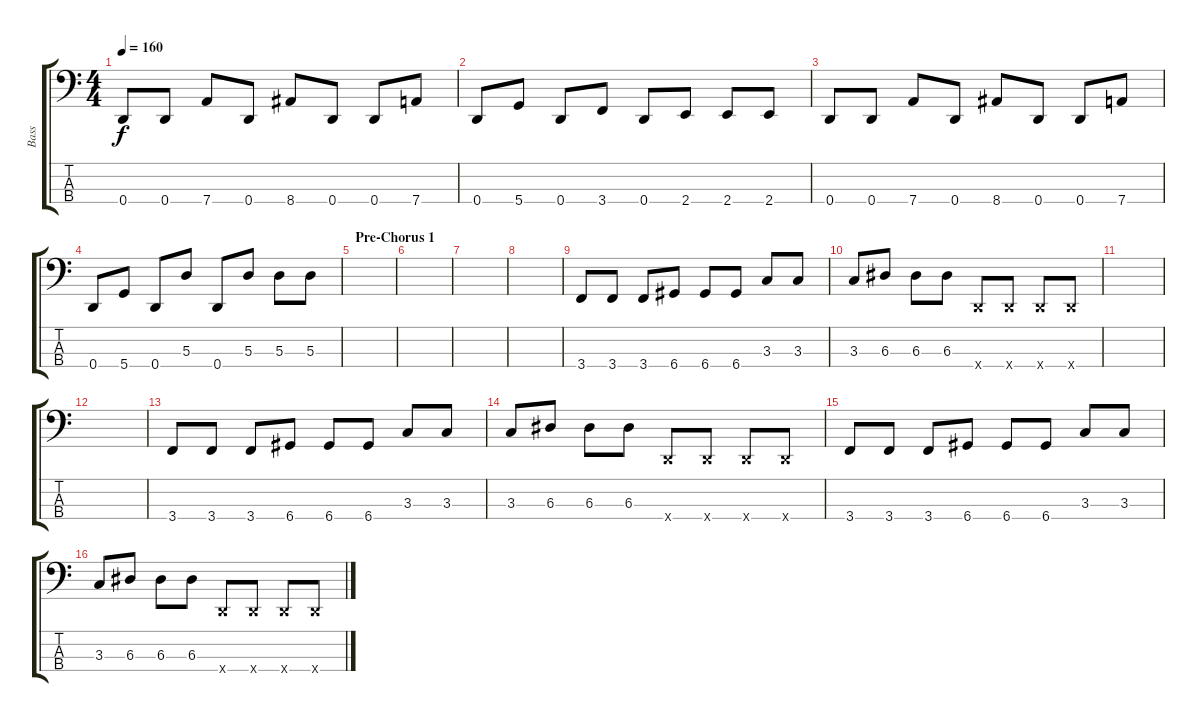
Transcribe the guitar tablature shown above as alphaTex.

\track ("Bass" "Bass") {instrument overdrivenguitar}
\staff {score tabs}
\tuning (G2 D2 A1 D1) {hide}
\ts (4 4)
\tempo 160
\clef f4
\ks c
0.4.8{dy f} 0.4.8 7.4.8 0.4.8 8.4.8 0.4.8 0.4.8 7.4.8 |
0.4.8 5.4.8 0.4.8 3.4.8 0.4.8 2.4.8 2.4.8 2.4.8 |
0.4.8 0.4.8 7.4.8 0.4.8 8.4.8 0.4.8 0.4.8 7.4.8 |
0.4.8 5.4.8 0.4.8 5.3.8 0.4.8 5.3.8 5.3.8 5.3.8 |
\section ("" "Pre-Chorus 1")
|
|
|
|
3.4.8 3.4.8 3.4.8 6.4.8 6.4.8 6.4.8 3.3.8 3.3.8 |
3.3.8 6.3.8 6.3.8 6.3.8 0.4{x}.8 0.4{x}.8 0.4{x}.8 0.4{x}.8 |
|
|
3.4.8 3.4.8 3.4.8 6.4.8 6.4.8 6.4.8 3.3.8 3.3.8 |
3.3.8 6.3.8 6.3.8 6.3.8 0.4{x}.8 0.4{x}.8 0.4{x}.8 0.4{x}.8 |
3.4.8 3.4.8 3.4.8 6.4.8 6.4.8 6.4.8 3.3.8 3.3.8 |
3.3.8 6.3.8 6.3.8 6.3.8 0.4{x}.8 0.4{x}.8 0.4{x}.8 0.4{x}.8
